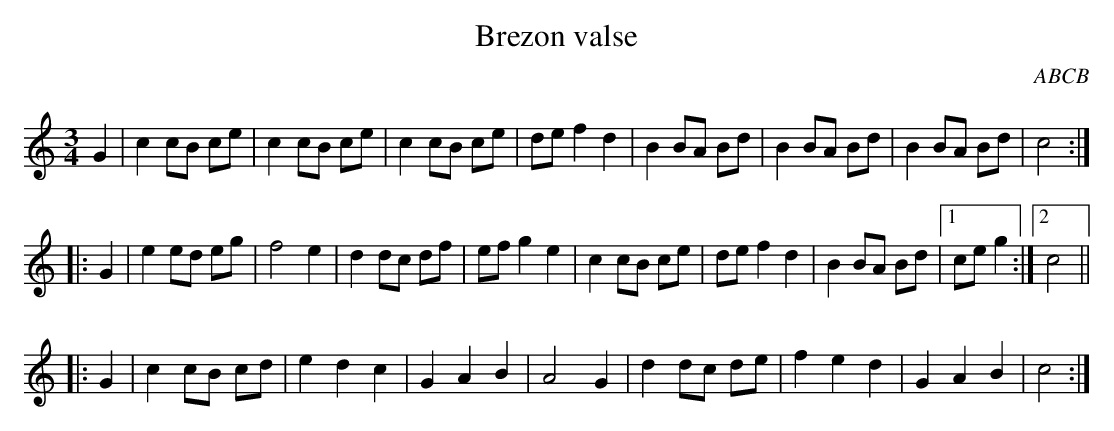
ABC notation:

X:1
T:Brezon valse
C:ABCB
M:3/4
L:1/8
K:C
G2|c2 cB ce|c2 cB ce|c2 cB ce|de f2d2|\
B2 BA Bd|B2 BA Bd|B2 BA Bd|c4:|
|:G2|e2 ed eg|f4 e2|d2 dc df|ef g2e2|\
c2 cB ce|de f2d2|B2 BA Bd|1 ce g2:|2 c4||
|:G2|c2 cB cd|e2d2c2|G2A2B2|A4 G2|\
d2 dc de|f2e2d2|G2A2B2|c4:|
